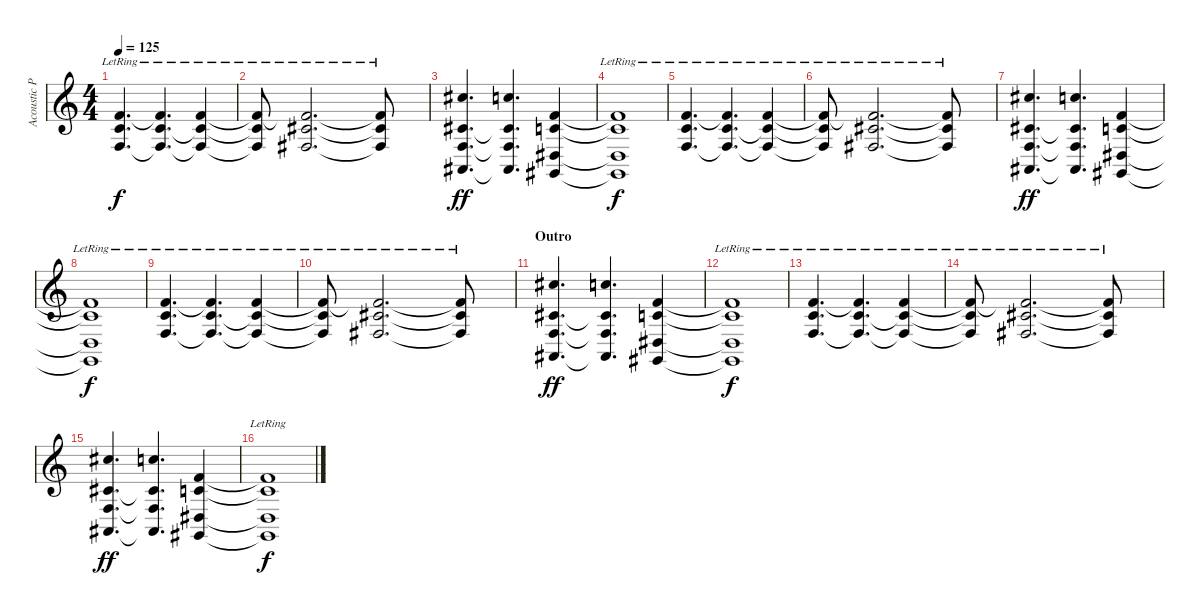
\track ("Acoustic Piano (Staff 1)" "Acoustic P") {instrument acousticgrandpiano}
\staff {score}
\tuning (E4 B3 G3 D3 A2 E2 B1) {hide}
\ts (4 4)
\tempo 125
\clef g2
\ks c
(1.1{lr} 1.2{lr} 3.4{lr}).4{d dy f} (1.1{lr t} 1.2 3.4{lr t}).4{d} (1.1{lr} 1.2{t} 3.4{lr t}).4 |
(1.1{lr t} 1.2{t} 3.4{lr t}).8 (1.1{lr t} 2.2{lr} 4.4{lr}).2{d} (1.1{lr t} 2.2{lr t} 4.4{lr t}).8 |
(9.1 2.2 3.4 1.5).4{d dy ff} (8.1 2.2{t} 3.4{t} 1.5{t}).4{d} (1.1 1.2 1.4 4.6).4 |
(1.1{t} 1.2{lr t} 1.4{lr t} 4.6{lr t}).1{dy f} |
(1.1{lr} 1.2{lr} 3.4{lr}).4{d} (1.1{lr t} 1.2 3.4{lr t}).4{d} (1.1{lr} 1.2{t} 3.4{lr t}).4 |
(1.1{lr t} 1.2{t} 3.4{lr t}).8 (1.1{lr t} 2.2{lr} 4.4{lr}).2{d} (1.1{lr t} 2.2{lr t} 4.4{lr t}).8 |
(9.1 2.2 3.4 1.5).4{d dy ff} (8.1 2.2{t} 3.4{t} 1.5{t}).4{d} (1.1 1.2 1.4 4.6).4 |
(1.1{t} 1.2{lr t} 1.4{lr t} 4.6{lr t}).1{dy f} |
(1.1{lr} 1.2{lr} 3.4{lr}).4{d} (1.1{lr t} 1.2 3.4{lr t}).4{d} (1.1{lr} 1.2{t} 3.4{lr t}).4 |
(1.1{lr t} 1.2{t} 3.4{lr t}).8 (1.1{lr t} 2.2{lr} 4.4{lr}).2{d} (1.1{lr t} 2.2{lr t} 4.4{lr t}).8 |
\section ("" "Outro")
(9.1 2.2 3.4 1.5).4{d dy ff} (8.1 2.2{t} 3.4{t} 1.5{t}).4{d} (1.1 1.2 1.4 4.6).4 |
(1.1{t} 1.2{lr t} 1.4{lr t} 4.6{lr t}).1{dy f} |
(1.1{lr} 1.2{lr} 3.4{lr}).4{d} (1.1{lr t} 1.2 3.4{lr t}).4{d} (1.1{lr} 1.2{t} 3.4{lr t}).4 |
(1.1{lr t} 1.2{t} 3.4{lr t}).8 (1.1{lr t} 2.2{lr} 4.4{lr}).2{d} (1.1{lr t} 2.2{lr t} 4.4{lr t}).8 |
(9.1 2.2 3.4 1.5).4{d dy ff} (8.1 2.2{t} 3.4{t} 1.5{t}).4{d} (1.1 1.2 1.4 4.6).4 |
(1.1{t} 1.2{lr t} 1.4{lr t} 4.6{lr t}).1{dy f}
